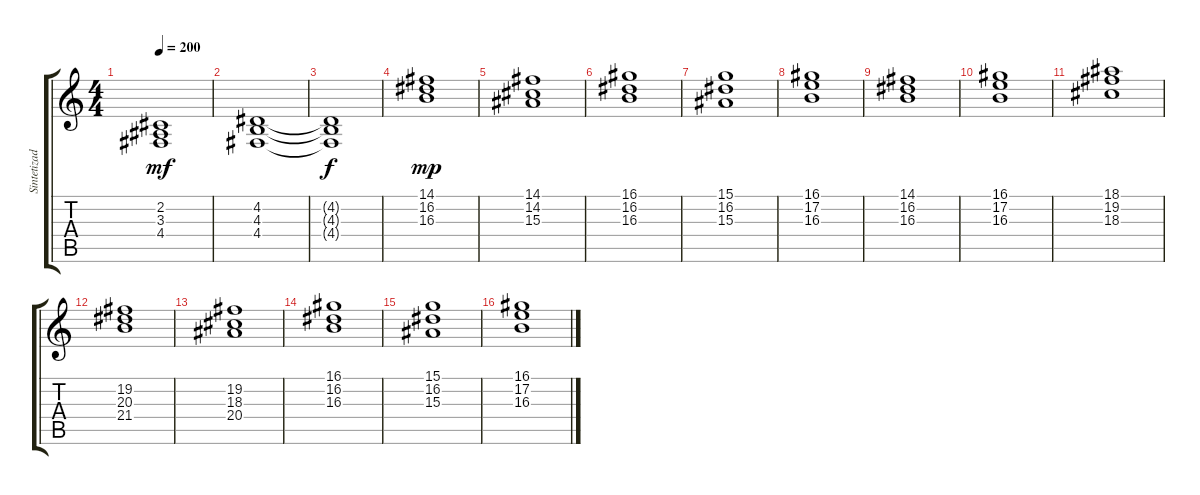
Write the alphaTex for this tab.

\track ("Sintetizador 3" "Sintetizad") {instrument stringensemble1}
\staff {score tabs}
\tuning (E4 B3 G3 D3 A2 E2) {hide}
\ts (4 4)
\tempo 200
\clef g2
\ks c
(2.2 3.3 4.4).1{dy mf} |
(4.2 4.3 4.4).1 |
(4.2{t} 4.3{t} 4.4{t}).1{dy f} |
(14.1 16.2 16.3).1{dy mp} |
(14.1 14.2 15.3).1 |
(16.1 16.2 16.3).1 |
(15.1 16.2 15.3).1 |
(16.1 17.2 16.3).1 |
(14.1 16.2 16.3).1 |
(16.1 17.2 16.3).1 |
(18.1 19.2 18.3).1 |
(19.2 20.3 21.4).1 |
(19.2 18.3 20.4).1 |
(16.1 16.2 16.3).1 |
(15.1 16.2 15.3).1 |
(16.1 17.2 16.3).1
